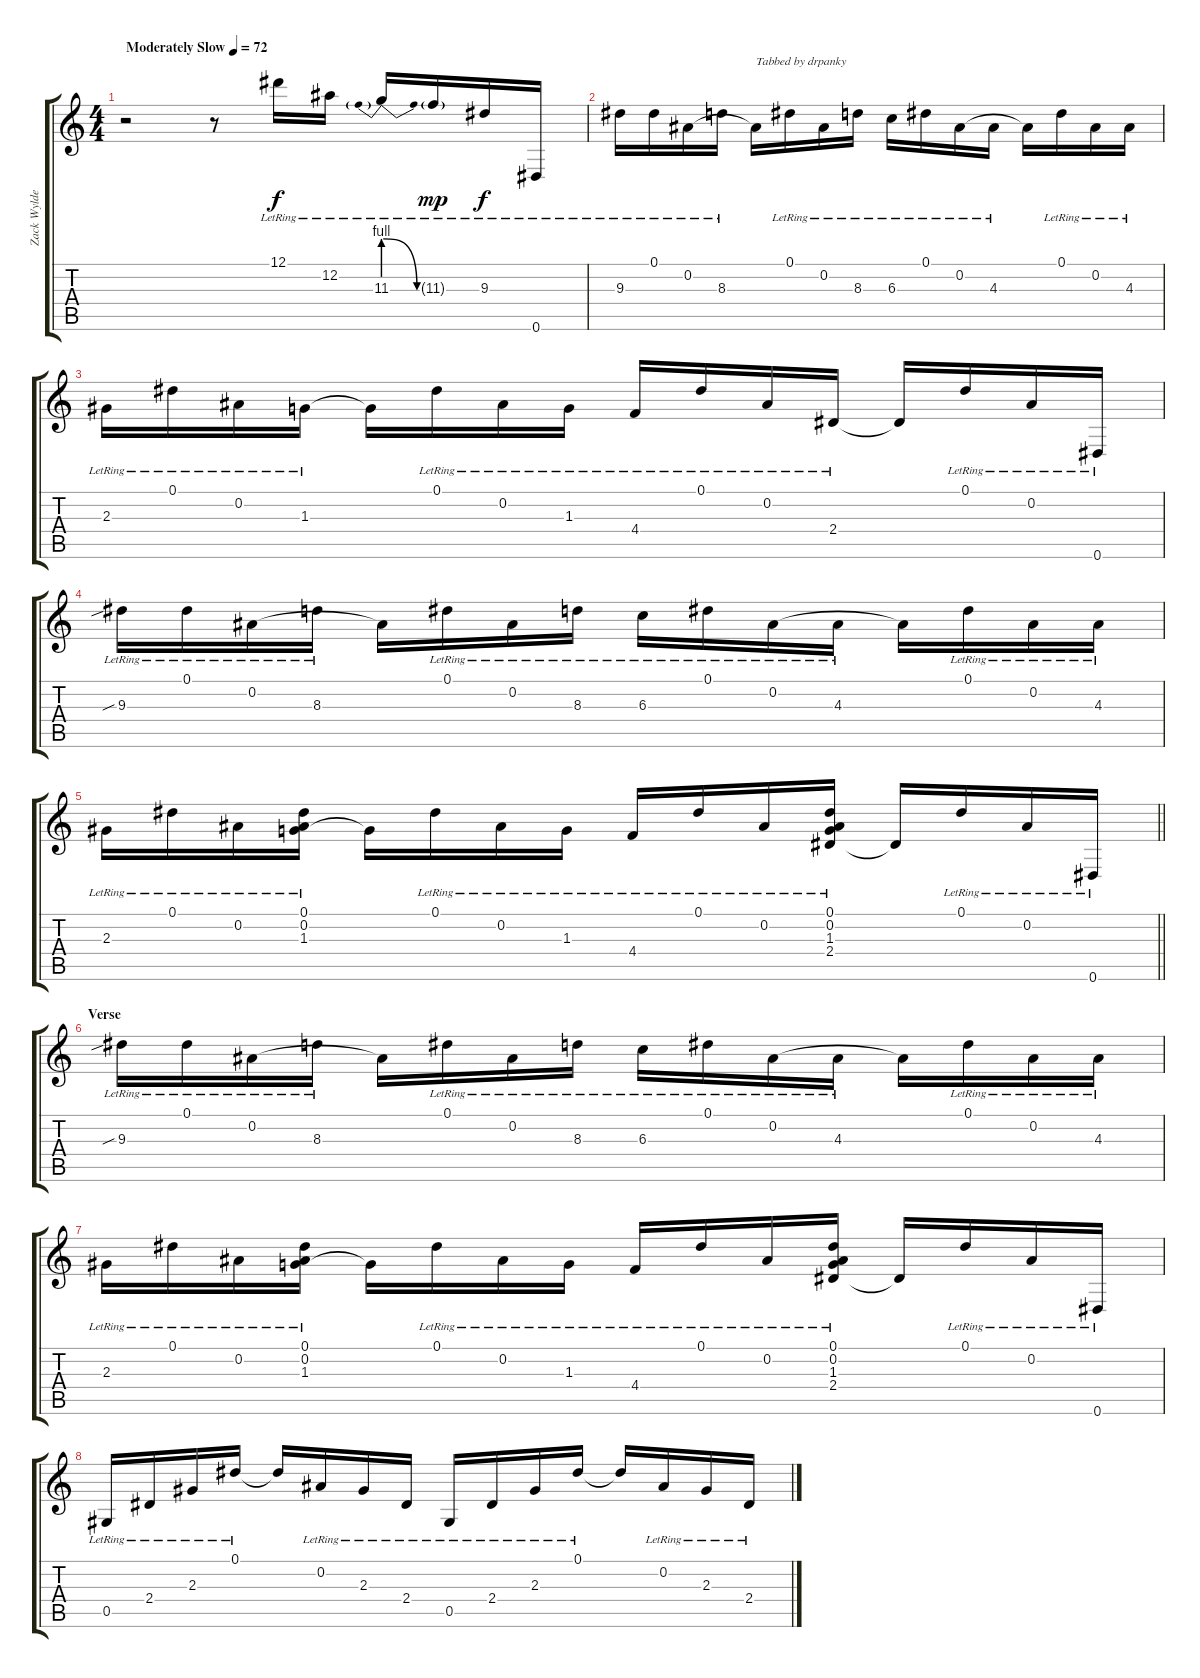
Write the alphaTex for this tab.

\track ("Zack Wylde" "Zack Wylde") {instrument acousticguitarsteel}
\staff {score tabs}
\tuning (Eb4 Bb3 Gb3 Db3 Ab2 Eb2) {hide}
\ts (4 4)
\tempo (72 "Moderately Slow")
\clef g2
\ks c
r.2{dy f volume 16 instrument acousticguitarsteel} r.8 12.1{lr}.16 12.2{lr}.16 11.3{be (prebendrelease 0 4 60 0) lr}.16 11.3{g lr}.16{dy mp} 9.3{lr}.16{dy f} 0.6{lr}.16 |
9.3{lr}.16{volume 8} 0.1{lr}.16 0.2{lr}.16 8.3{lr}.16 0.2{t}.16{txt "Tabbed by drpanky"} 0.1{lr}.16 0.2{lr}.16 8.3{lr}.16 6.3{lr}.16 0.1{lr}.16 0.2{lr}.16 4.3{lr}.16 0.2{t}.16 0.1{lr}.16 0.2{lr}.16 4.3{lr}.16 |
2.3{lr}.16 0.1{lr}.16 0.2{lr}.16 1.3{lr}.16 1.3{t}.16 0.1{lr}.16 0.2{lr}.16 1.3{lr}.16 4.4{lr}.16 0.1{lr}.16 0.2{lr}.16 2.4{lr}.16 2.4{t}.16 0.1{lr}.16 0.2{lr}.16 0.6{lr}.16 |
9.3{sib lr}.16 0.1{lr}.16 0.2{lr}.16 8.3{lr}.16 0.2{t}.16 0.1{lr}.16 0.2{lr}.16 8.3{lr}.16 6.3{lr}.16 0.1{lr}.16 0.2{lr}.16 4.3{lr}.16 0.2{t}.16 0.1{lr}.16 0.2{lr}.16 4.3{lr}.16 |
\barLineRight lightlight
2.3{lr}.16 0.1{lr}.16 0.2{lr}.16 (0.1{lr} 0.2{lr} 1.3{lr}).16 1.3{t}.16 0.1{lr}.16 0.2{lr}.16 1.3{lr}.16 4.4{lr}.16 0.1{lr}.16 0.2{lr}.16 (0.1{lr} 0.2{lr} 1.3{lr} 2.4{lr}).16 2.4{t}.16 0.1{lr}.16 0.2{lr}.16 0.6{lr}.16 |
\section ("" "Verse")
9.3{sib lr}.16 0.1{lr}.16 0.2{lr}.16 8.3{lr}.16 0.2{t}.16 0.1{lr}.16 0.2{lr}.16 8.3{lr}.16 6.3{lr}.16 0.1{lr}.16 0.2{lr}.16 4.3{lr}.16 0.2{t}.16 0.1{lr}.16 0.2{lr}.16 4.3{lr}.16 |
2.3{lr}.16 0.1{lr}.16 0.2{lr}.16 (0.1{lr} 0.2{lr} 1.3{lr}).16 1.3{t}.16 0.1{lr}.16 0.2{lr}.16 1.3{lr}.16 4.4{lr}.16 0.1{lr}.16 0.2{lr}.16 (0.1{lr} 0.2{lr} 1.3{lr} 2.4{lr}).16 2.4{t}.16 0.1{lr}.16 0.2{lr}.16 0.6{lr}.16 |
0.5{lr}.16 2.4{lr}.16 2.3{lr}.16 0.1{lr}.16 0.1{t}.16 0.2{lr}.16 2.3{lr}.16 2.4{lr}.16 0.5{lr}.16 2.4{lr}.16 2.3{lr}.16 0.1{lr}.16 0.1{t}.16 0.2{lr}.16 2.3{lr}.16 2.4{lr}.16
